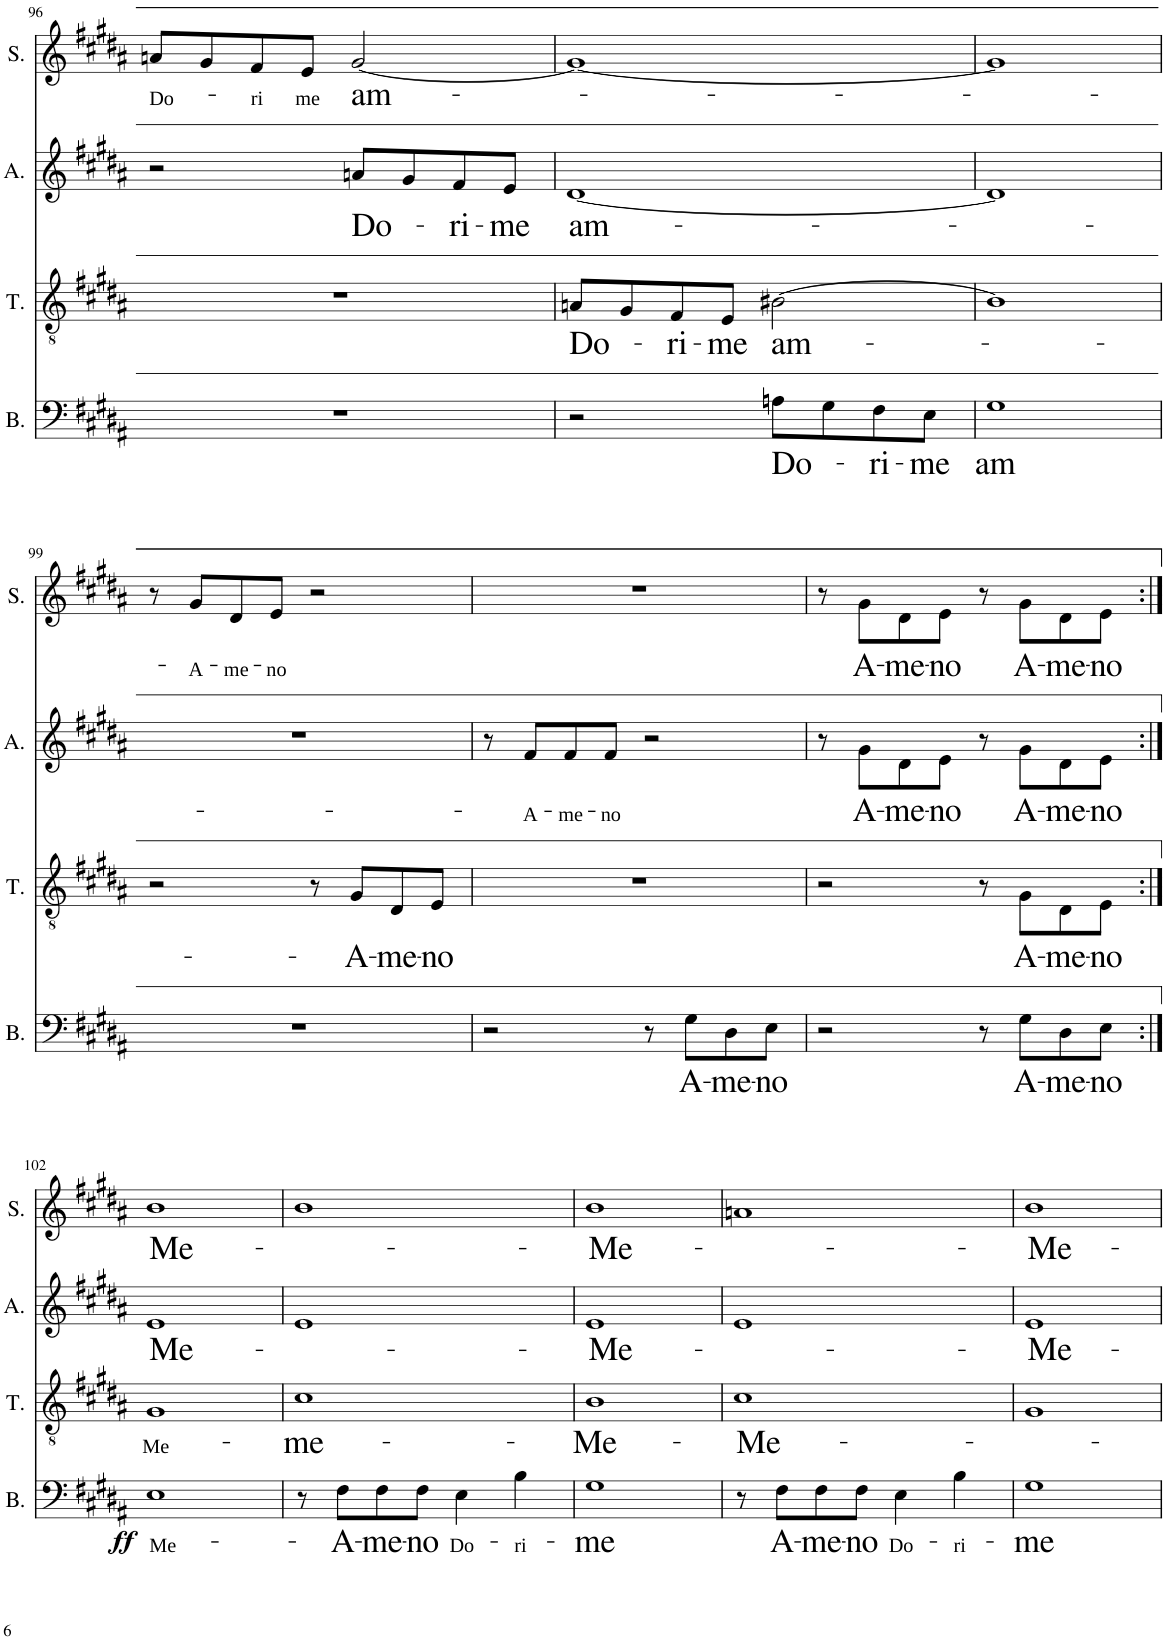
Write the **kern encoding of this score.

**kern	**text	**dynam	**kern	**text	**kern	**text	**kern	**text
*part4	*part4	*part4	*part3	*part3	*part2	*part2	*part1	*part1
*staff4	*staff4	*staff4	*staff3	*staff3	*staff2	*staff2	*staff1	*staff1
*I"Bass	*	*	*I"Ténor	*	*I"Alto	*	*I"Soprano	*
*I'B.	*	*	*I'T.	*	*I'A.	*	*I'S.	*
!!LO:PB:g=z
*clefF4	*	*	*clefGv2	*	*clefG2	*	*clefG2	*
*k[f#c#g#d#a#]	*	*	*k[f#c#g#d#a#]	*	*k[f#c#g#d#a#]	*	*k[f#c#g#d#a#]	*
*M4/4	*	*	*M4/4	*	*M4/4	*	*M4/4	*
*met(c)	*	*	*met(c)	*	*met(c)	*	*met(c)	*
=96	=96	=96	=96	=96	=96	=96	=96	=96
!	!	!	!	!	!	!	!	!LO:LY:b
1r	.	.	1r	.	2r	.	8an/L	Do-
.	.	.	.	.	.	.	8g#/	.
!	!	!	!	!	!	!	!	!LO:LY:b
.	.	.	.	.	.	.	8f#/	-ri
!	!	!	!	!	!	!	!	!LO:LY:b
.	.	.	.	.	.	.	8e/J	me
!	!	!	!	!	!	!LO:LY:b	!	!LO:LY:b
.	.	.	.	.	8an/L	Do-	[2g#/	am-
.	.	.	.	.	8g#/	.	.	.
!	!	!	!	!	!	!LO:LY:b	!	!
.	.	.	.	.	8f#/	-ri-	.	.
!	!	!	!	!	!	!LO:LY:b	!	!
.	.	.	.	.	8e/J	-me	.	.
=97	=97	=97	=97	=97	=97	=97	=97	=97
!	!	!	!	!LO:LY:b	!	!LO:LY:b	!	!
2r	.	.	8An/L	Do-	[1d#	am-	1g#_	.
.	.	.	8G#/	.	.	.	.	.
!	!	!	!	!LO:LY:b	!	!	!	!
.	.	.	8F#/	-ri-	.	.	.	.
!	!	!	!	!LO:LY:b	!	!	!	!
.	.	.	8E/J	-me	.	.	.	.
!	!LO:LY:b	!	!	!LO:LY:b	!	!	!	!
8An\L	Do-	.	[2B#X\	am-	.	.	.	.
8G#\	.	.	.	.	.	.	.	.
!	!LO:LY:b	!	!	!	!	!	!	!
8F#\	-ri-	.	.	.	.	.	.	.
!	!LO:LY:b	!	!	!	!	!	!	!
8E\J	-me	.	.	.	.	.	.	.
=98	=98	=98	=98	=98	=98	=98	=98	=98
!	!LO:LY:b	!	!	!	!	!	!	!
1G#	am	.	1B#]	.	1d#]	.	1g#]	.
!!LO:LB:g=z
=99	=99	=99	=99	=99	=99	=99	=99	=99
1r	.	.	2r	.	1r	.	8r	.
!	!	!	!	!	!	!	!	!LO:LY:b
.	.	.	.	.	.	.	8g#/L	A-
!	!	!	!	!	!	!	!	!LO:LY:b
.	.	.	.	.	.	.	8d#/	-me-
!	!	!	!	!	!	!	!	!LO:LY:b
.	.	.	.	.	.	.	8e/J	-no
.	.	.	8r	.	.	.	2r	.
!	!	!	!	!LO:LY:b	!	!	!	!
.	.	.	8G#/L	A-	.	.	.	.
!	!	!	!	!LO:LY:b	!	!	!	!
.	.	.	8D#/	-me-	.	.	.	.
!	!	!	!	!LO:LY:b	!	!	!	!
.	.	.	8E/J	-no	.	.	.	.
=100	=100	=100	=100	=100	=100	=100	=100	=100
2r	.	.	1r	.	8r	.	1r	.
!	!	!	!	!	!	!LO:LY:b	!	!
.	.	.	.	.	8f#/L	A-	.	.
!	!	!	!	!	!	!LO:LY:b	!	!
.	.	.	.	.	8f#/	-me-	.	.
!	!	!	!	!	!	!LO:LY:b	!	!
.	.	.	.	.	8f#/J	-no	.	.
8r	.	.	.	.	2r	.	.	.
!	!LO:LY:b	!	!	!	!	!	!	!
8G#\L	A-	.	.	.	.	.	.	.
!	!LO:LY:b	!	!	!	!	!	!	!
8D#\	-me-	.	.	.	.	.	.	.
!	!LO:LY:b	!	!	!	!	!	!	!
8E\J	-no	.	.	.	.	.	.	.
=101	=101	=101	=101	=101	=101	=101	=101	=101
2r	.	.	2r	.	8r	.	8r	.
!	!	!	!	!	!	!LO:LY:b	!	!LO:LY:b
.	.	.	.	.	8g#\L	A-	8g#\L	A-
!	!	!	!	!	!	!LO:LY:b	!	!LO:LY:b
.	.	.	.	.	8d#\	-me-	8d#\	-me-
!	!	!	!	!	!	!LO:LY:b	!	!LO:LY:b
.	.	.	.	.	8e\J	-no	8e\J	-no
8r	.	.	8r	.	8r	.	8r	.
!	!LO:LY:b	!	!	!LO:LY:b	!	!LO:LY:b	!	!LO:LY:b
8G#\L	A-	.	8G#\L	A-	8g#\L	A-	8g#\L	A-
!	!LO:LY:b	!	!	!LO:LY:b	!	!LO:LY:b	!	!LO:LY:b
8D#\	-me-	.	8D#\	-me-	8d#\	-me-	8d#\	-me-
!	!LO:LY:b	!	!	!LO:LY:b	!	!LO:LY:b	!	!LO:LY:b
8E\J	-no	.	8E\J	-no	8e\J	-no	8e\J	-no
!!LO:LB:g=z
=102:|!	=102:|!	=102:|!	=102:|!	=102:|!	=102:|!	=102:|!	=102:|!	=102:|!
!	!LO:LY:b	!LO:DY:b	!	!LO:LY:b	!	!LO:LY:b	!	!LO:LY:b
1E	Me-	ff	1G#	Me-	1e	Me-	1b	Me-
=103	=103	=103	=103	=103	=103	=103	=103	=103
!	!	!	!	!LO:LY:b	!	!	!	!
8r	.	.	1c#	-me-	1e	.	1b	.
!	!LO:LY:b	!	!	!	!	!	!	!
8F#\L	A-	.	.	.	.	.	.	.
!	!LO:LY:b	!	!	!	!	!	!	!
8F#\	-me-	.	.	.	.	.	.	.
!	!LO:LY:b	!	!	!	!	!	!	!
8F#\J	-no	.	.	.	.	.	.	.
!	!LO:LY:b	!	!	!	!	!	!	!
4E\	Do-	.	.	.	.	.	.	.
!	!LO:LY:b	!	!	!	!	!	!	!
4B\	-ri-	.	.	.	.	.	.	.
=104	=104	=104	=104	=104	=104	=104	=104	=104
!	!LO:LY:b	!	!	!LO:LY:b	!	!LO:LY:b	!	!LO:LY:b
1G#	-me	.	1B	-Me-	1e	-Me-	1b	-Me-
=105	=105	=105	=105	=105	=105	=105	=105	=105
!	!	!	!	!LO:LY:b	!	!	!	!
8r	.	.	1c#	-Me-	1e	.	1an	.
!	!LO:LY:b	!	!	!	!	!	!	!
8F#\L	A-	.	.	.	.	.	.	.
!	!LO:LY:b	!	!	!	!	!	!	!
8F#\	-me-	.	.	.	.	.	.	.
!	!LO:LY:b	!	!	!	!	!	!	!
8F#\J	-no	.	.	.	.	.	.	.
!	!LO:LY:b	!	!	!	!	!	!	!
4E\	Do-	.	.	.	.	.	.	.
!	!LO:LY:b	!	!	!	!	!	!	!
4B\	-ri-	.	.	.	.	.	.	.
=106	=106	=106	=106	=106	=106	=106	=106	=106
!	!LO:LY:b	!	!	!	!	!LO:LY:b	!	!LO:LY:b
1G#	-me	.	1G#	.	1e	-Me-	1b	-Me-
=	=	=	=	=	=	=	=	=
*-	*-	*-	*-	*-	*-	*-	*-	*-
